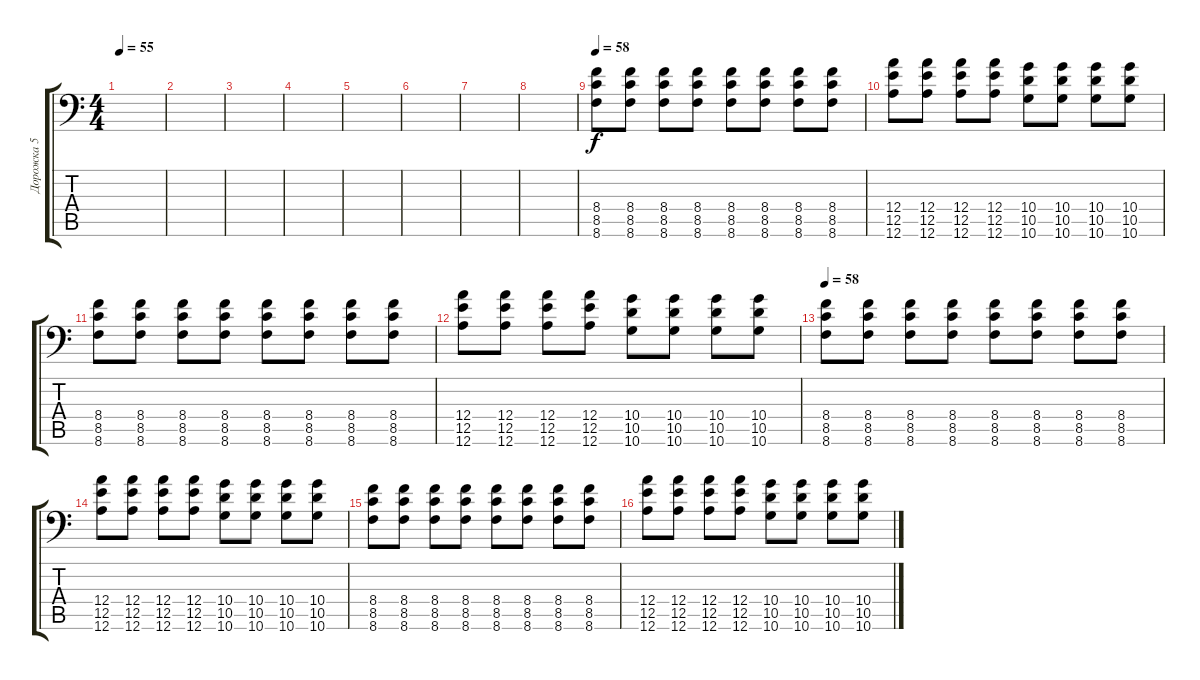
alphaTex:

\track ("Дорожка 5" "Дорожка 5") {instrument overdrivenguitar}
\staff {score tabs}
\tuning (B3 Gb3 D3 A2 E2 A1) {hide}
\ts (4 4)
\tempo 55
\clef f4
\ks c
|
|
|
|
|
|
|
|
\tempo 58
(8.4 8.5 8.6).8 (8.4 8.5 8.6).8 (8.4 8.5 8.6).8 (8.4 8.5 8.6).8 (8.4 8.5 8.6).8 (8.4 8.5 8.6).8 (8.4 8.5 8.6).8 (8.4 8.5 8.6).8 |
(12.4 12.5 12.6).8 (12.4 12.5 12.6).8 (12.4 12.5 12.6).8 (12.4 12.5 12.6).8 (10.4 10.5 10.6).8 (10.4 10.5 10.6).8 (10.4 10.5 10.6).8 (10.4 10.5 10.6).8 |
(8.4 8.5 8.6).8 (8.4 8.5 8.6).8 (8.4 8.5 8.6).8 (8.4 8.5 8.6).8 (8.4 8.5 8.6).8 (8.4 8.5 8.6).8 (8.4 8.5 8.6).8 (8.4 8.5 8.6).8 |
(12.4 12.5 12.6).8 (12.4 12.5 12.6).8 (12.4 12.5 12.6).8 (12.4 12.5 12.6).8 (10.4 10.5 10.6).8 (10.4 10.5 10.6).8 (10.4 10.5 10.6).8 (10.4 10.5 10.6).8 |
\tempo 58
(8.4 8.5 8.6).8{balance 12} (8.4 8.5 8.6).8 (8.4 8.5 8.6).8 (8.4 8.5 8.6).8 (8.4 8.5 8.6).8 (8.4 8.5 8.6).8 (8.4 8.5 8.6).8 (8.4 8.5 8.6).8 |
(12.4 12.5 12.6).8 (12.4 12.5 12.6).8 (12.4 12.5 12.6).8 (12.4 12.5 12.6).8 (10.4 10.5 10.6).8 (10.4 10.5 10.6).8 (10.4 10.5 10.6).8 (10.4 10.5 10.6).8 |
(8.4 8.5 8.6).8 (8.4 8.5 8.6).8 (8.4 8.5 8.6).8 (8.4 8.5 8.6).8 (8.4 8.5 8.6).8 (8.4 8.5 8.6).8 (8.4 8.5 8.6).8 (8.4 8.5 8.6).8 |
(12.4 12.5 12.6).8 (12.4 12.5 12.6).8 (12.4 12.5 12.6).8 (12.4 12.5 12.6).8 (10.4 10.5 10.6).8 (10.4 10.5 10.6).8 (10.4 10.5 10.6).8 (10.4 10.5 10.6).8
